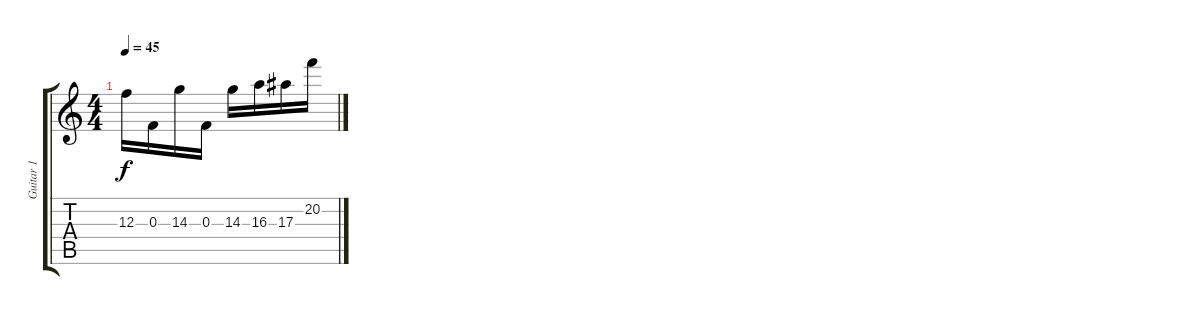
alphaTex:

\track ("Guitar 1" "Guitar 1") {instrument distortionguitar}
\staff {score tabs}
\tuning (D4 A3 F3 C3 G2 C2) {hide}
\ts (4 4)
\tempo 45
\clef g2
\ks c
12.3.16{dy f} 0.3.16 14.3.16 0.3.16 14.3.16 16.3.16 17.3.16 20.2.16
